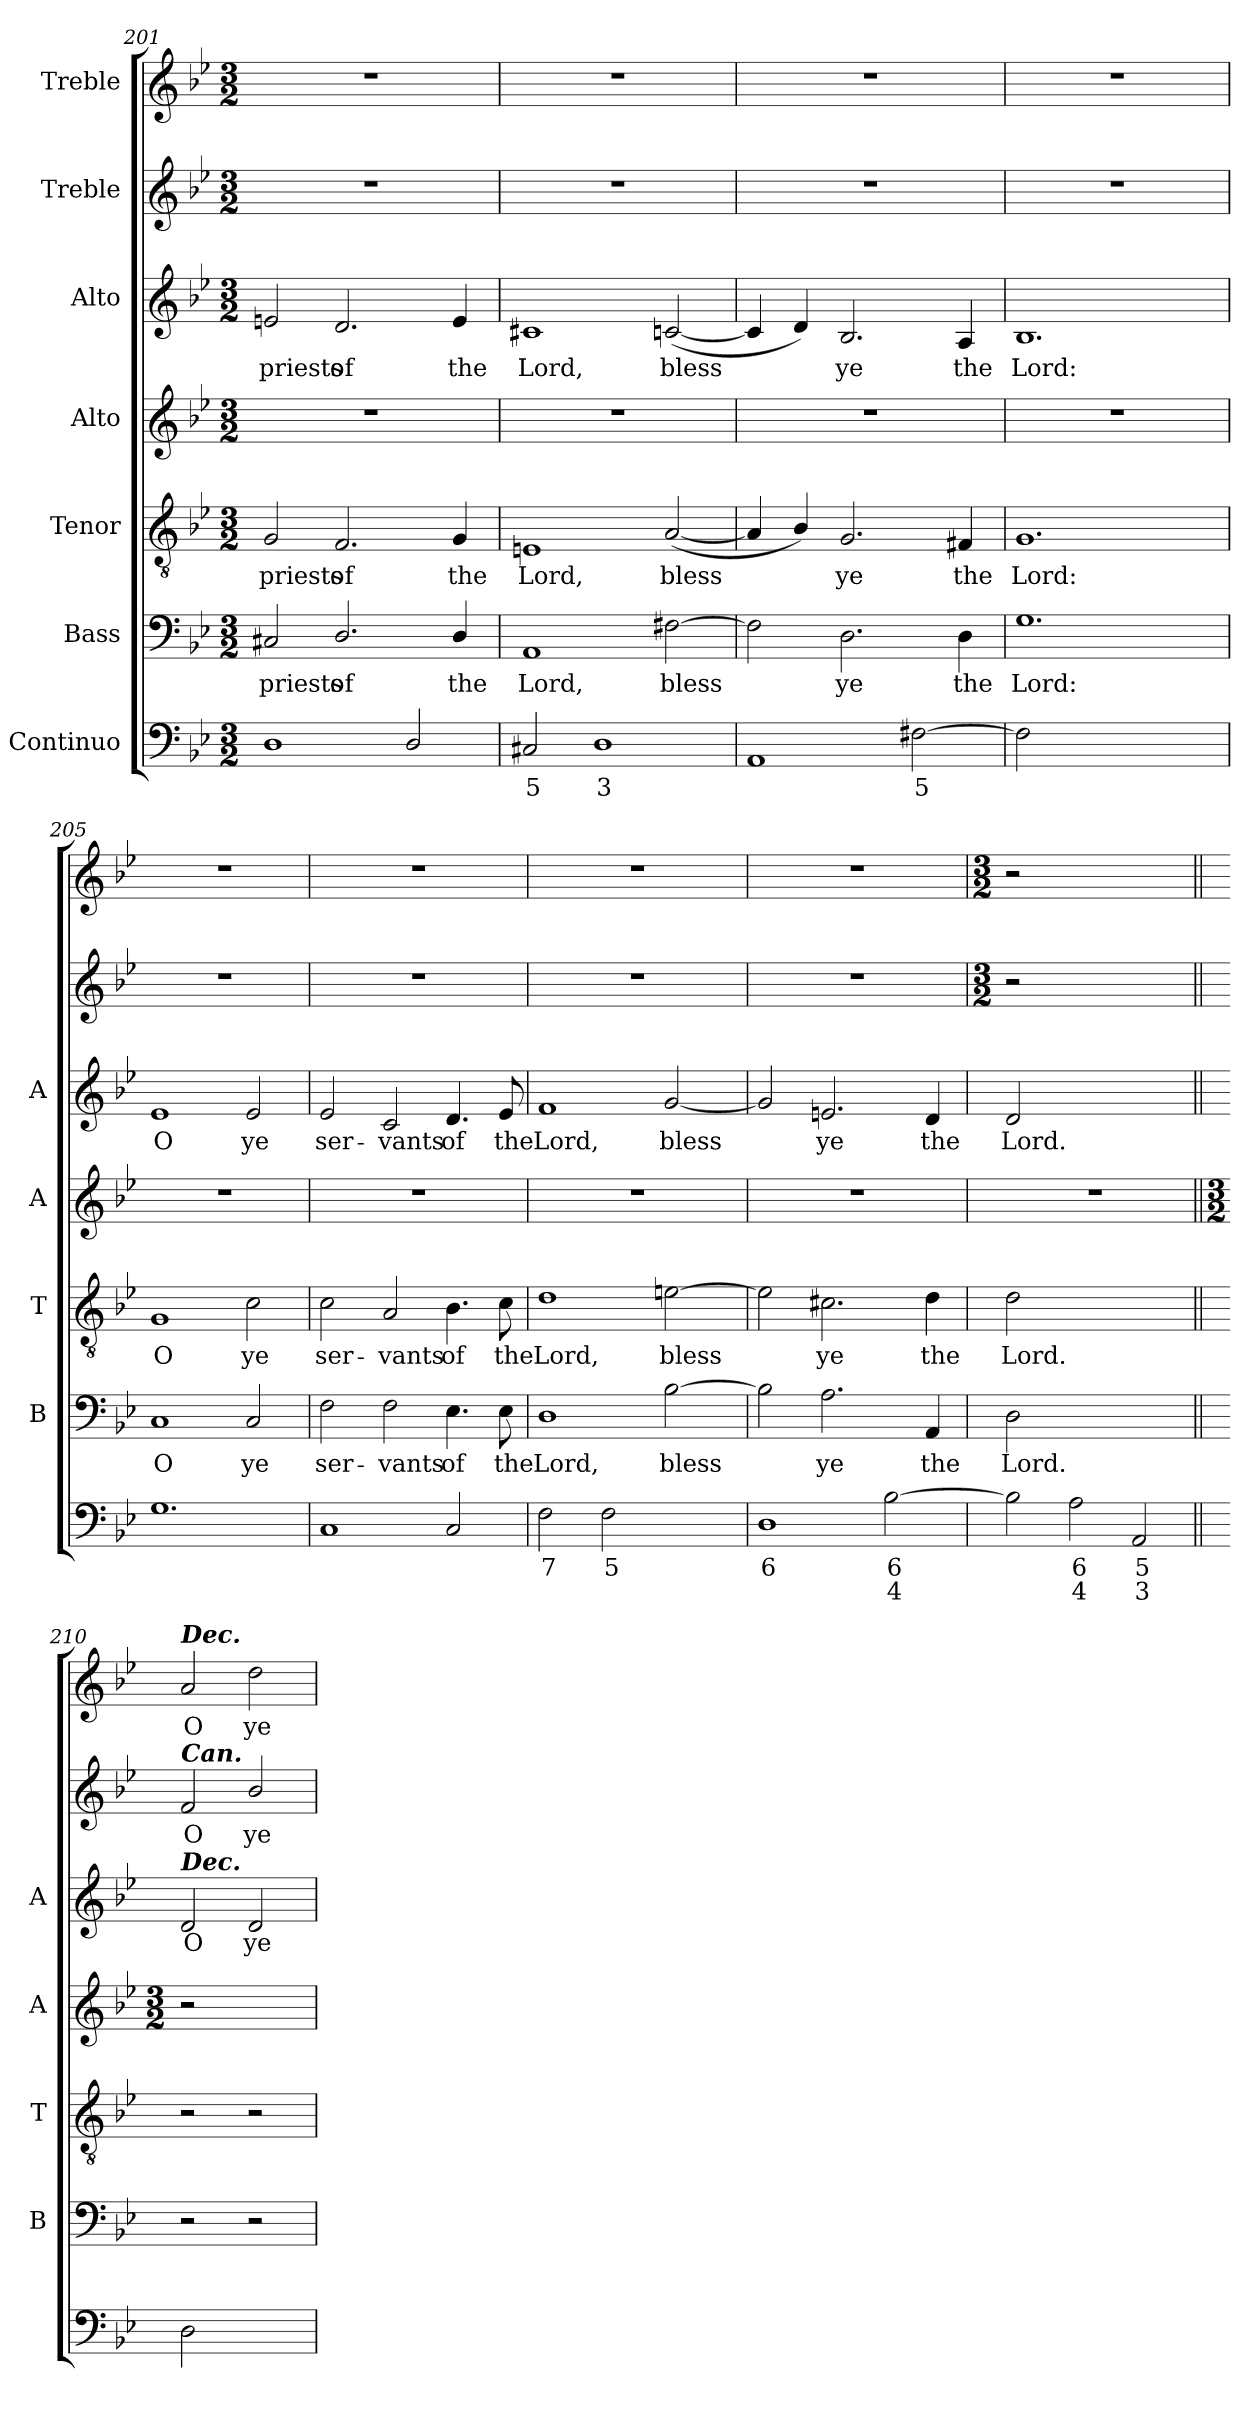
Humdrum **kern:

**kern	**text	**text	**kern	**text	**kern	**text	**kern	**kern	**text	**kern	**text	**kern	**text
*part7	*part7	*part7	*part6	*part6	*part5	*part5	*part4	*part3	*part3	*part2	*part2	*part1	*part1
*staff7	*staff7	*staff7	*staff6	*staff6	*staff5	*staff5	*staff4	*staff3	*staff3	*staff2	*staff2	*staff1	*staff1
*I"Continuo	*	*	*I"Bass	*	*I"Tenor	*	*I"Alto	*I"Alto	*	*I"Treble	*	*I"Treble	*
*	*	*	*I'B	*	*I'T	*	*I'A	*I'A	*	*	*	*	*
!!LO:LB:g=z
*clefF4	*	*	*clefF4	*	*clefGv2	*	*clefG2	*clefG2	*	*clefG2	*	*clefG2	*
*k[b-e-]	*	*	*k[b-e-]	*	*k[b-e-]	*	*k[b-e-]	*k[b-e-]	*	*k[b-e-]	*	*k[b-e-]	*
*B-:	*	*	*B-:	*	*B-:	*	*B-:	*B-:	*	*B-:	*	*B-:	*
*M3/2	*	*	*M3/2	*	*M3/2	*	*M3/2	*M3/2	*	*M3/2	*	*M3/2	*
*MM190	*	*	*MM190	*	*MM190	*	*MM190	*MM190	*	*MM190	*	*MM190	*
=201	=201	=201	=201	=201	=201	=201	=201	=201	=201	=201	=201	=201	=201
!	!	!	!	!LO:LY:b	!	!LO:LY:b	!	!	!LO:LY:b	!	!	!	!
1D	.	.	2C#X/	priests	2G/	priests	1.r	2en/	priests	1.r	.	1.r	.
!	!	!	!	!LO:LY:b	!	!LO:LY:b	!	!	!LO:LY:b	!	!	!	!
.	.	.	2.D/	of	2.F/	of	.	2.d/	of	.	.	.	.
2D/	.	.	.	.	.	.	.	.	.	.	.	.	.
!	!	!	!	!LO:LY:b	!	!LO:LY:b	!	!	!LO:LY:b	!	!	!	!
.	.	.	4D/	the	4G/	the	.	4e/	the	.	.	.	.
=202	=202	=202	=202	=202	=202	=202	=202	=202	=202	=202	=202	=202	=202
!	!LO:LY:b	!	!	!LO:LY:b	!	!LO:LY:b	!	!	!LO:LY:b	!	!	!	!
2C#X/	5	.	1AA	Lord,	1En	Lord,	1.r	1c#X	Lord,	1.r	.	1.r	.
!	!LO:LY:b	!	!	!	!	!	!	!	!	!	!	!	!
1D	3	.	.	.	.	.	.	.	.	.	.	.	.
!	!	!	!	!LO:LY:b	!	!LO:LY:b	!	!	!LO:LY:b	!	!	!	!
.	.	.	[2F#X\	bless	(<[2A/	bless	.	(<[2cn/	bless	.	.	.	.
=203	=203	=203	=203	=203	=203	=203	=203	=203	=203	=203	=203	=203	=203
1AA	.	.	2F#\]	.	4A/]	.	1.r	4c/]	.	1.r	.	1.r	.
.	.	.	.	.	4B-/)	.	.	4d/)	.	.	.	.	.
!	!	!	!	!LO:LY:b	!	!LO:LY:b	!	!	!LO:LY:b	!	!	!	!
.	.	.	2.D\	ye	2.G/	ye	.	2.B-/	ye	.	.	.	.
!	!LO:LY:b	!	!	!	!	!	!	!	!	!	!	!	!
[2F#X\	5	.	.	.	.	.	.	.	.	.	.	.	.
!	!	!	!	!LO:LY:b	!	!LO:LY:b	!	!	!LO:LY:b	!	!	!	!
.	.	.	4D\	the	4F#X/	the	.	4A/	the	.	.	.	.
=204	=204	=204	=204	=204	=204	=204	=204	=204	=204	=204	=204	=204	=204
!	!	!	!	!LO:LY:b	!	!LO:LY:b	!	!	!LO:LY:b	!	!	!	!
2F#\]	.	.	1.G	Lord:	1.G	Lord:	1.r	1.B-	Lord:	1.r	.	1.r	.
!	!LO:LY:b	!LO:LY:b	!	!	!	!	!	!	!	!	!	!	!
[2D\yy	6	4	.	.	.	.	.	.	.	.	.	.	.
!	!LO:LY:b	!LO:LY:b	!	!	!	!	!	!	!	!	!	!	!
2D\yy]	5	3	.	.	.	.	.	.	.	.	.	.	.
=205	=205	=205	=205	=205	=205	=205	=205	=205	=205	=205	=205	=205	=205
!	!	!	!	!LO:LY:b	!	!LO:LY:b	!	!	!LO:LY:b	!	!	!	!
1.G	.	.	1C	O	1G	O	1.r	1e-	O	1.r	.	1.r	.
!	!	!	!	!LO:LY:b	!	!LO:LY:b	!	!	!LO:LY:b	!	!	!	!
.	.	.	2C/	ye	2c\	ye	.	2e-/	ye	.	.	.	.
=206	=206	=206	=206	=206	=206	=206	=206	=206	=206	=206	=206	=206	=206
!	!	!	!	!LO:LY:b	!	!LO:LY:b	!	!	!LO:LY:b	!	!	!	!
1C	.	.	2F\	ser-	2c\	ser-	1.r	2e-/	ser-	1.r	.	1.r	.
!	!	!	!	!LO:LY:b	!	!LO:LY:b	!	!	!LO:LY:b	!	!	!	!
.	.	.	2F\	-vants	2A/	-vants	.	2c/	-vants	.	.	.	.
!	!	!	!	!LO:LY:b	!	!LO:LY:b	!	!	!LO:LY:b	!	!	!	!
2C/	.	.	4.E-\	of	4.B-\	of	.	4.d/	of	.	.	.	.
!	!	!	!	!LO:LY:b	!	!LO:LY:b	!	!	!LO:LY:b	!	!	!	!
.	.	.	8E-\	the	8c\	the	.	8e-/	the	.	.	.	.
=207	=207	=207	=207	=207	=207	=207	=207	=207	=207	=207	=207	=207	=207
!	!LO:LY:b	!	!	!LO:LY:b	!	!LO:LY:b	!	!	!LO:LY:b	!	!	!	!
2F\	7	.	1D	Lord,	1d	Lord,	1.r	1f	Lord,	1.r	.	1.r	.
!	!LO:LY:b	!	!	!	!	!	!	!	!	!	!	!	!
2F\	5	.	.	.	.	.	.	.	.	.	.	.	.
!	!LO:LY:b	!LO:LY:b	!	!LO:LY:b	!	!LO:LY:b	!	!	!LO:LY:b	!	!	!	!
[4E-\yy	7	5	[2B-\	bless	[2en\	bless	.	[2g/	bless	.	.	.	.
!	!LO:LY:b	!LO:LY:b	!	!	!	!	!	!	!	!	!	!	!
4E-\yy]	6	4	.	.	.	.	.	.	.	.	.	.	.
=208	=208	=208	=208	=208	=208	=208	=208	=208	=208	=208	=208	=208	=208
!	!LO:LY:b	!	!	!	!	!	!	!	!	!	!	!	!
1D	6	.	2B-\]	.	2e\]	.	1.r	2g/]	.	1.r	.	1.r	.
!	!	!	!	!LO:LY:b	!	!LO:LY:b	!	!	!LO:LY:b	!	!	!	!
.	.	.	2.A\	ye	2.c#X\	ye	.	2.en/	ye	.	.	.	.
!	!LO:LY:b	!LO:LY:b	!	!	!	!	!	!	!	!	!	!	!
[2B-\	6	4	.	.	.	.	.	.	.	.	.	.	.
!	!	!	!	!LO:LY:b	!	!LO:LY:b	!	!	!LO:LY:b	!	!	!	!
.	.	.	4AA/	the	4d\	the	.	4d/	the	.	.	.	.
!!LO:PB:g=z
=209	=209	=209	=209	=209	=209	=209	=209	=209	=209	=209	=209	=209	=209
*	*	*	*	*	*	*	*	*	*	*M3/2	*	*M3/2	*
!	!	!	!	!LO:LY:b	!	!LO:LY:b	!	!	!LO:LY:b	!	!	!	!
2B-\]	.	.	2D\	Lord.	2d\	Lord.	1.r	2d/	Lord.	2r	.	2r	.
!	!LO:LY:b	!LO:LY:b	!	!	!	!	!	!	!	!	!	!	!
2A\	6	4	1ryy	.	1ryy	.	.	1ryy	.	1ryy	.	1ryy	.
!	!LO:LY:b	!LO:LY:b	!	!	!	!	!	!	!	!	!	!	!
2AA/	5	3	.	.	.	.	.	.	.	.	.	.	.
!!LO:LB:g=z
=210||	=210||	=210||	=210||	=210||	=210||	=210||	=210||	=210||	=210||	=210||	=210||	=210||	=210||
*	*	*	*	*	*	*	*M3/2	*	*	*	*	*	*
!	!	!	!	!	!	!	!	!	!	!	!	!LO:TX:a:Bi:t=Dec.	!
!	!	!	!	!	!	!	!	!	!	!LO:TX:a:Bi:t=Can.	!	!	!
!	!	!	!	!	!	!	!	!LO:TX:a:Bi:t=Dec.	!	!	!	!	!
!	!	!	!	!	!	!	!	!	!LO:LY:b	!	!LO:LY:b	!	!LO:LY:b
2D\	.	.	2r	.	2r	.	2r	2d/	O	2f/	O	2a/	O
!	!	!	!	!	!	!	!	!	!LO:LY:b	!	!LO:LY:b	!	!LO:LY:b
2ryy	.	.	2r	.	2r	.	2ryy	2d/	ye	2b-/	ye	2dd\	ye
=	=	=	=	=	=	=	=	=	=	=	=	=	=
*-	*-	*-	*-	*-	*-	*-	*-	*-	*-	*-	*-	*-	*-
